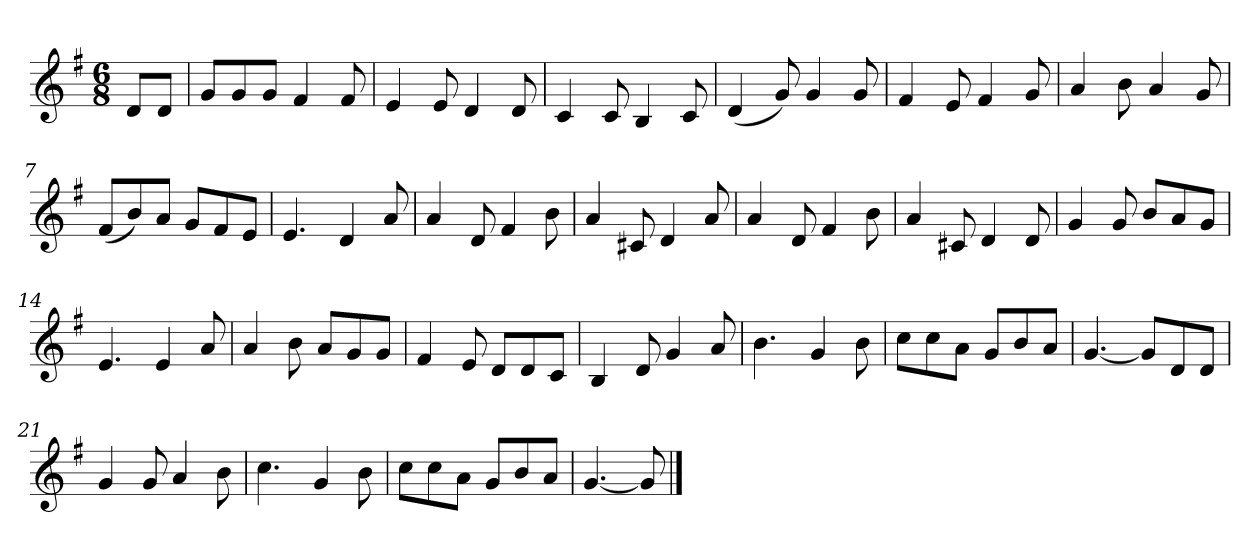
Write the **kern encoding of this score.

**kern
*part1
*staff1
*k[f#]
*M6/8
*MM120
=
8dL
8dJ
=1
8gL
8g
8gJ
4f#
8f#
=2
4e
8e
4d
8d
=3
4c
8c
4B
8c
=4
(4d
8g)
4g
8g
=5
4f#
8e
4f#
8g
=6
4a
8b
4a
8g
=7
(8f#L
8b)
8aJ
8gL
8f#
8eJ
=8
4.e
4d
8a
=9
4a
8d
4f#
8b
=10
4a
8c#X
4d
8a
=11
4a
8d
4f#
8b
=12
4a
8c#X
4d
8d
=13
4g
8g
8bL
8a
8gJ
=14
4.e
4e
8a
=15
4a
8b
8aL
8g
8gJ
=16
4f#
8e
8dL
8d
8cJ
=17
4B
8d
4g
8a
=18
4.b
4g
8b
=19
8ccL
8cc
8aJ
8gL
8b
8aJ
=20
[4.g
8gL]
8d
8dJ
=21
4g
8g
4a
8b
=22
4.cc
4g
8b
=23
8ccL
8cc
8aJ
8gL
8b
8aJ
=24
[4.g
8g]
==
*-
